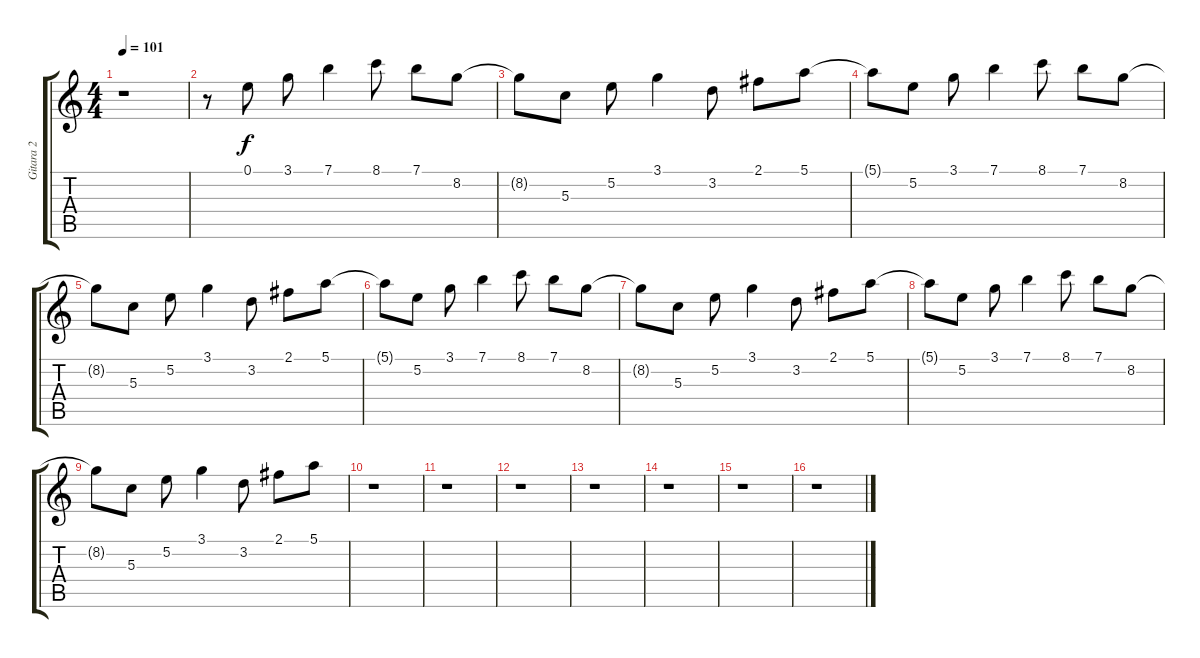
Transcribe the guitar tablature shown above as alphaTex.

\track ("Gitara 2" "Gitara 2") {instrument distortionguitar}
\staff {score tabs}
\tuning (E4 B3 G3 D3 A2 E2) {hide}
\ts (4 4)
\tempo 101
\clef g2
\ks c
r.1{dy f} |
r.8 0.1.8 3.1.8 7.1.4 8.1.8 7.1.8 8.2.8 |
8.2{t}.8 5.3.8 5.2.8 3.1.4 3.2.8 2.1.8 5.1.8 |
5.1{t}.8 5.2.8 3.1.8 7.1.4 8.1.8 7.1.8 8.2.8 |
8.2{t}.8 5.3.8 5.2.8 3.1.4 3.2.8 2.1.8 5.1.8 |
5.1{t}.8 5.2.8 3.1.8 7.1.4 8.1.8 7.1.8 8.2.8 |
8.2{t}.8 5.3.8 5.2.8 3.1.4 3.2.8 2.1.8 5.1.8 |
5.1{t}.8 5.2.8 3.1.8 7.1.4 8.1.8 7.1.8 8.2.8 |
8.2{t}.8 5.3.8 5.2.8 3.1.4 3.2.8 2.1.8 5.1.8 |
r.1 |
r.1 |
r.1 |
r.1 |
r.1 |
r.1 |
r.1
